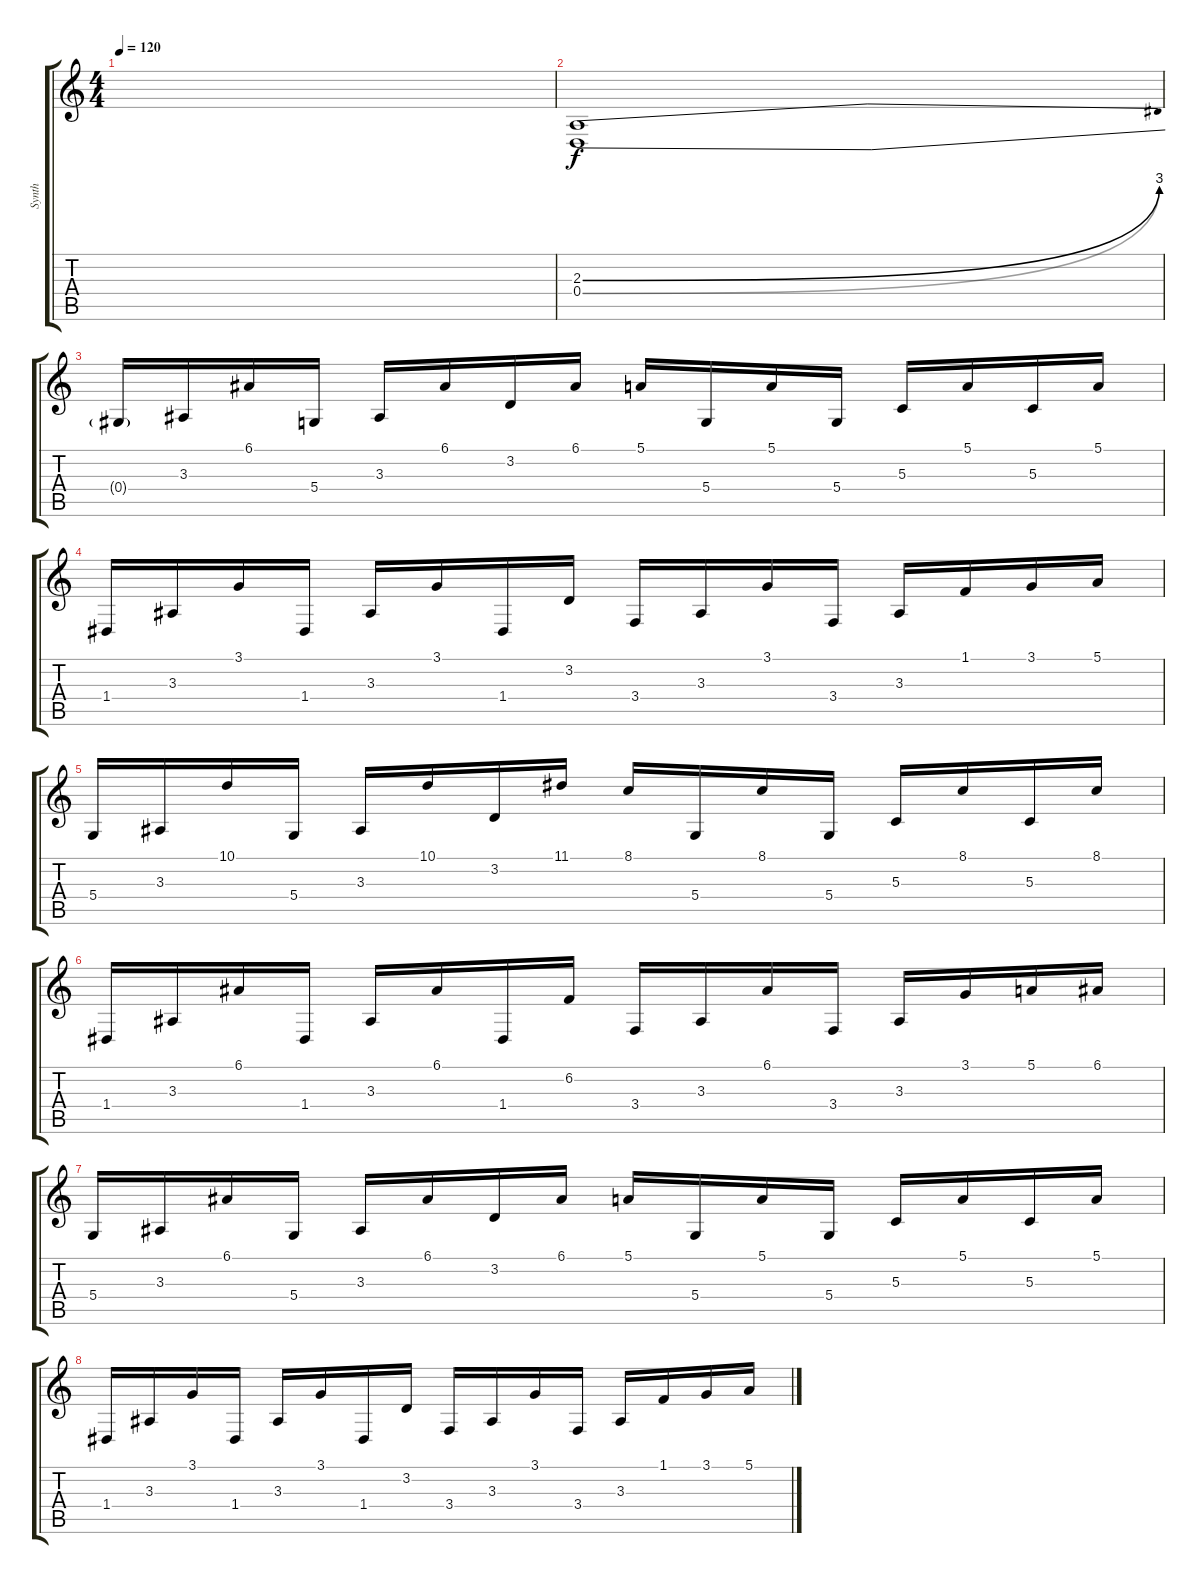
\track ("Synth" "Synth") {instrument lead2sawtooth}
\staff {score tabs}
\tuning (E4 B3 G3 D3 A2 D2) {hide}
\ts (4 4)
\tempo 120
\clef g2
\ks c
|
(2.3{be (bend 0 0 60 12)} 0.4{be (bend 0 0 60 12)}).1 |
0.4{t}.16{balance 16 instrument synthbrass1} 3.3.16 6.1.16 5.4.16 3.3.16 6.1.16 3.2.16 6.1.16 5.1.16 5.4.16 5.1.16 5.4.16 5.3.16 5.1.16 5.3.16 5.1.16 |
1.4.16 3.3.16 3.1.16 1.4.16 3.3.16 3.1.16 1.4.16 3.2.16 3.4.16 3.3.16 3.1.16 3.4.16 3.3.16 1.1.16 3.1.16 5.1.16 |
5.4.16{balance 0} 3.3.16 10.1.16 5.4.16 3.3.16 10.1.16 3.2.16 11.1.16 8.1.16 5.4.16 8.1.16 5.4.16 5.3.16 8.1.16 5.3.16 8.1.16 |
1.4.16 3.3.16 6.1.16 1.4.16 3.3.16 6.1.16 1.4.16 6.2.16 3.4.16 3.3.16 6.1.16 3.4.16 3.3.16 3.1.16 5.1.16 6.1.16 |
5.4.16{balance 16} 3.3.16 6.1.16 5.4.16 3.3.16 6.1.16 3.2.16 6.1.16 5.1.16 5.4.16 5.1.16 5.4.16 5.3.16 5.1.16 5.3.16 5.1.16 |
1.4.16 3.3.16 3.1.16 1.4.16 3.3.16 3.1.16 1.4.16 3.2.16 3.4.16 3.3.16 3.1.16 3.4.16 3.3.16 1.1.16 3.1.16 5.1.16
